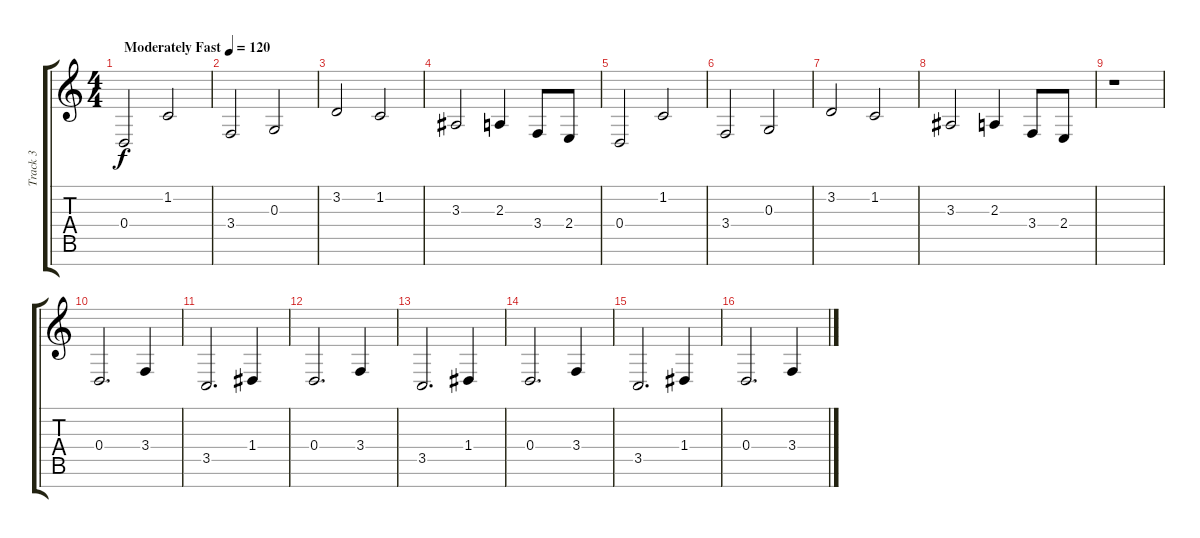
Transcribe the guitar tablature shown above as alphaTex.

\track ("Track 3" "Track 3") {instrument cello}
\staff {score tabs}
\tuning (E4 B3 G3 D3 A2 E2 B1) {hide}
\ts (4 4)
\tempo (120 "Moderately Fast")
\clef g2
\ks c
0.4.2{dy f instrument cello} 1.2.2 |
3.4.2 0.3.2 |
3.2.2 1.2.2 |
3.3.2 2.3.4 3.4.8 2.4.8 |
0.4.2 1.2.2 |
3.4.2 0.3.2 |
3.2.2 1.2.2 |
3.3.2 2.3.4 3.4.8 2.4.8 |
r.1 |
0.4.2{d} 3.4.4 |
3.5.2{d} 1.4.4 |
0.4.2{d} 3.4.4 |
3.5.2{d} 1.4.4 |
0.4.2{d} 3.4.4 |
3.5.2{d} 1.4.4 |
0.4.2{d} 3.4.4
